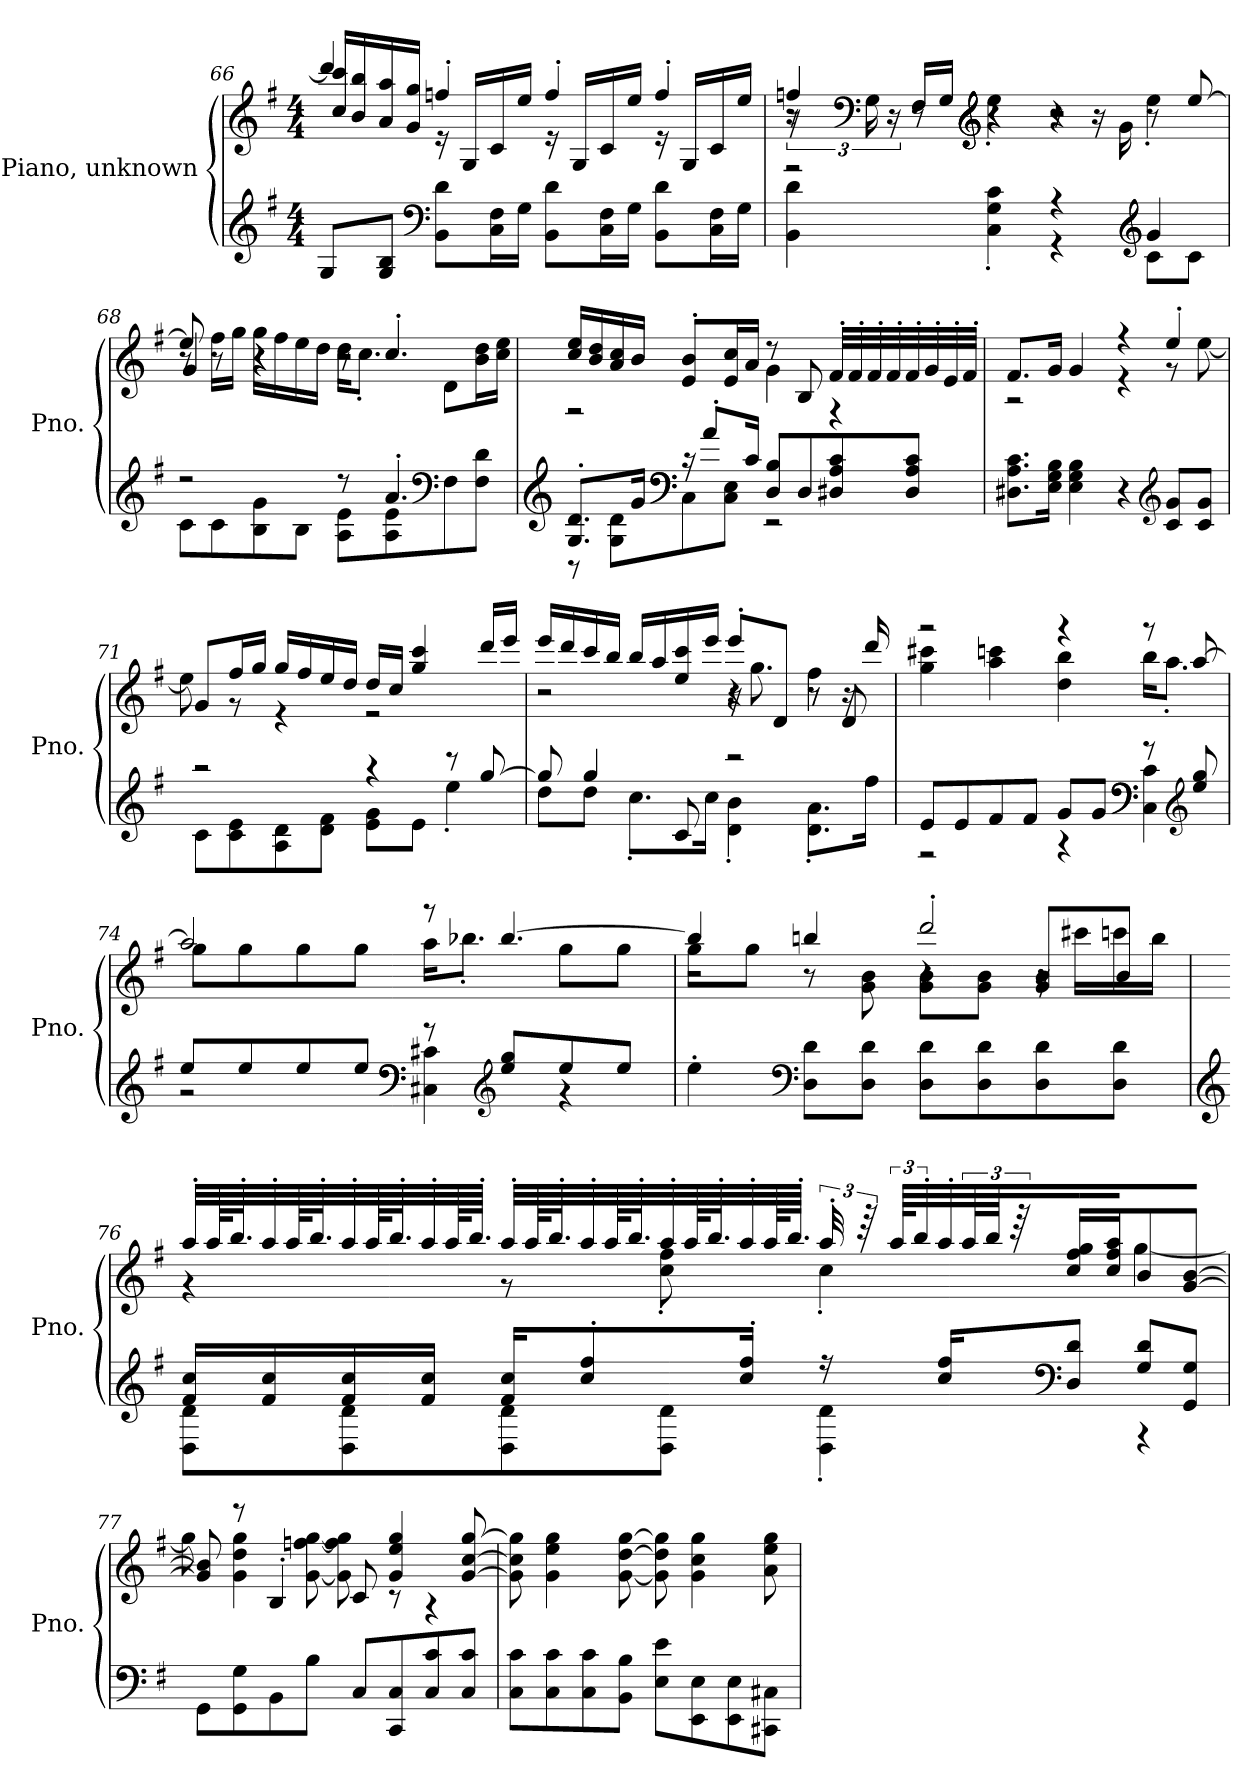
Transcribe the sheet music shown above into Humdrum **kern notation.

**kern	**kern
*part1	*part1
*staff2	*staff1
*I"Piano, unknown	*
*I'Pno.	*
*clefG2	*clefG2
*k[f#]	*k[f#]
*M4/4	*M4/4
=66	=66
*	*^
8G/L	4ddd/]	16cc/ 16ccc/LL
.	.	16b/ 16bb/
8G/ 8B/J	.	16a/ 16aa/
.	.	16g/ 16gg/JJ
*clefF4	*	*
8BB\ 8d\L	4ffn'/	16r
.	.	16G/LL
16C\ 16F#\L	.	16c/
16G\JJ	.	16ee/JJ
8BB\ 8d\L	4ff'/	16r
.	.	16G/LL
16C\ 16F#\L	.	16c/
16G\JJ	.	16ee/JJ
8BB\ 8d\L	4ff'/	16r
.	.	16G/LL
16C\ 16F#\L	.	16c/
16G\JJ	.	16ee/JJ
!!LO:LB:g=z
=67	=67	=67
*^	*	*^
2r	4BB\ 4d\	4ffn/	24r	8r
*	*	*clefF4	*	*
.	.	.	24G\	.
.	.	.	24r	.
.	.	.	8r	16F#/LL
.	.	.	.	16G/JJ
*	*	*clefG2	*	*
.	4C\' 4G\' 4c\'	4r	4ee'\	4r
4r	4r	4r	8r	2r
.	.	.	16r	.
.	.	.	16g\	.
*clefG2	*	*	*	*
4g/	8c\L	8r	4ee'\	.
.	8c\J	[8ee/	.	.
=68	=68	=68	=68	=68
2r	8c\L	8ee/]	8r	4g/
.	8c\	8r	16ff#\LL	.
.	.	.	16gg\JJ	.
.	8B\ 8g\	4r	16gg\LL	4r
.	.	.	16ff#\	.
.	8B\J	.	16ee\	.
.	.	.	16dd\JJ	.
8r	8A\ 8e\L	2r	16dd\KL	8r
.	.	.	8.cc'\J	.
4.a'/	8A\ 8e\	.	.	4.cc'/
*clefF4	*	*	*	*
.	8F#\	.	8d\L	.
.	8F#\ 8d\J	.	16b\ 16dd\L	.
.	.	.	16cc\ 16ee\JJ	.
*	*	*v	*v	*v
!!LO:PB:g=z
=69	=69	=69
*clefG2	*	*
*	*	*^
8.G/' 8.d/'L	8r	16cc/ 16ee/LL	2r
.	.	16b/ 16dd/	.
.	8G\ 8d\L	16a/ 16cc/	.
16g/Jk	.	16b/JJ	.
*clefF4	*	*	*
16r	8C\	8e/' 8b/'L	.
8a'/L	.	.	.
.	8C\ 8E\J	16e/ 16cc/L	.
16c/Jk	.	16a/JJ	.
8D/ 8B/L	2r	8r	4g\
8D/	.	8B/	.
8D#X/ 8A/ 8c/	.	32f#'/LLL	4r
.	.	32f#'/	.
.	.	32f#'/	.
.	.	32f#'/	.
8D#/ 8A/ 8c/J	.	32f#'/	.
.	.	32g'/	.
.	.	32e'/	.
.	.	32f#'/JJJ	.
*v	*v	*	*
=70	=70	=70
8.D#X\ 8.A\ 8.c\L	8.f#/L	2r
16E\ 16G\ 16B\Jk	16g/Jk	.
4E\ 4G\ 4B\	4g/	.
4r	4r	4r
*clefG2	*	*
8c/ 8g/L	4ee'/	8r
8c/ 8g/J	.	[8ee\
=71	=71	=71
*^	*	*
2r	8c\L	8g/L	8ee\]
.	8c\ 8e\	16ff#/L	8r
.	.	16gg/JJ	.
.	8A\ 8d\	16gg/LL	4r
.	.	16ff#/	.
.	8d\ 8f#\J	16ee/	.
.	.	16dd/JJ	.
4r	8e\ 8g\L	16dd/LL	2r
.	.	16cc/JJ	.
.	8e\J	4gg/ 4ccc/	.
8r	4ee'\	.	.
[8gg/	.	16ddd/LL	.
.	.	16eee/JJ	.
!!LO:LB:g=z
=72	=72	=72	=72
*	*	*	*^
8gg/]	8dd\L	16eee/LL	2r	2r
.	.	16ddd/	.	.
4gg/	8dd\J	16ccc/	.	.
.	.	16bb/JJ	.	.
.	8.cc'\L	16bb/LL	.	.
.	.	16aa/	.	.
8c/	.	16ee/ 16ccc/	.	.
.	16cc\Jk	16eee/JJ	.	.
2r	4d\' 4b\'	8eee'/L	16r	4r
.	.	.	8.gg\	.
.	.	8d/J	.	.
.	8.d\' 8.a\'L	8r	4ff#\	8r
.	.	16r	.	8d/
.	16ff#\Jk	16ddd/	.	.
*	*	*	*v	*v
=73	=73	=73	=73
8e/L	2r	2r	4gg\ 4ccc#X\
8e/	.	.	.
8f#/	.	.	4aa\ 4cccn\
8f#/J	.	.	.
8g/L	4r	4r	4dd\ 4bb\
8g/J	.	.	.
*clefF4	*	*	*
8r	4C\ 4c\	8r	16bb\KL
.	.	.	8.aa'\J
*clefG2	*	*	*
8ee/ 8gg/	.	[8aa/	.
!!LO:LB:g=z	!!
=74	=74	=74	=74
8ee/L	2r	2aa/]	8gg\L
8ee/	.	.	8gg\
8ee/	.	.	8gg\
8ee/J	.	.	8gg\J
*clefF4	*	*	*
8r	4C#X\ 4c#X\	8r	16aa\KL
.	.	.	8.bb-X'\J
*clefG2	*	*	*
8ee/ 8gg/L	.	[4.bb-/	.
8ee/	4r	.	8gg\L
8ee/J	.	.	8gg\J
*v	*v	*	*
=75	=75	=75
*	*	*^
4ee'\	4bb-/]	8gg\L	2r
.	.	8gg\J	.
*clefF4	*	*	*
8D\ 8d\L	4bbn/	8r	.
8D\ 8d\J	.	8g\ 8b\	.
8D\ 8d\L	2ddd'/	8g\ 8b\L	4r
8D\ 8d\	.	8g\ 8b\J	.
8D\ 8d\	.	16r	8g/ 8b/L
.	.	16ccc#X\LL	.
8D\ 8d\J	.	16cccn\	8b/J
.	.	16bb\JJ	.
*	*v	*v	*v
!!LO:LB:g=z
=76	=76
*clefG2	*
*^	*^
16f#/ 16cc/LL	8D\ 8d\L	32aa'/LLL	4r
.	.	128aa/KL	.
.	.	64.bb'/J	.
16f#/ 16cc/	.	32aa'/	.
.	.	128aa/KL	.
.	.	64.bb'/J	.
16f#/ 16cc/	8D\ 8d\	32aa'/	.
.	.	128aa/KL	.
.	.	64.bb'/J	.
16f#/ 16cc/JJ	.	32aa'/	.
.	.	128aa/KL	.
.	.	64.bb'/JJJJ	.
16f#/ 16cc/KL	8D\ 8d\	32aa'/LLL	8r
.	.	128aa/KL	.
.	.	64.bb'/J	.
8cc/' 8ff#/'	.	32aa'/	.
.	.	128aa/KL	.
.	.	64.bb'/J	.
.	8D\ 8d\J	32aa'/	8cc\' 8ff#\'
.	.	128aa/KL	.
.	.	64.bb'/J	.
16cc/' 16ff#/'Jk	.	32aa'/	.
.	.	128aa/KL	.
.	.	64.bb'/JJJJ	.
16r	4D\' 4d\'	48aa'/	4cc'\
.	.	96r	.
.	.	96aa/KLLL	.
.	.	48bb'/	.
16cc/ 16ff#/KL	.	32aa'/	.
.	.	96aa/L	.
.	.	96bb/JJJJ	.
.	.	96r	.
*clefF4	*	*	*
8D/ 8d/J	.	16cc/ 16ff#/ 16gg/LL	.
.	.	16cc/ 16ff#/ 16aa/J	.
8G/ 8d/L	4r	8b/	[4gg\
8GG/ 8G/J	.	[8g/ [8b/J	.
*v	*v	*	*
!!LO:LB:g=z	!!
=77	=77	=77
8GG\L	8g/] 8b/]	8gg\]
8GG\ 8G\	8r	4g\ 4dd\ 4gg\
8BB\	4B'/	.
8B\J	.	[8g\ [8ffn\ [8gg\
8C/L	8c/	8g\] 8ff\] 8gg\]
8CC/ 8C/	4g/ 4ee/ 4gg/	8r
8C/ 8c/	.	4r
8C/ 8c/J	[8g/ [8cc/ [8gg/	.
*	*v	*v
=78	=78
8C\ 8c\L	8g\] 8cc\] 8gg\]
8C\ 8c\	4g\ 4ee\ 4gg\
8C\ 8c\	.
8BB\ 8B\J	[8g\ [8dd\ [8gg\
8E\ 8e\L	8g\] 8dd\] 8gg\]
8EE\ 8E\	4g\ 4cc\ 4gg\
8EE\ 8E\	.
8CC#X\ 8C#X\J	8a\ 8ee\ 8gg\
=	=
*-	*-
